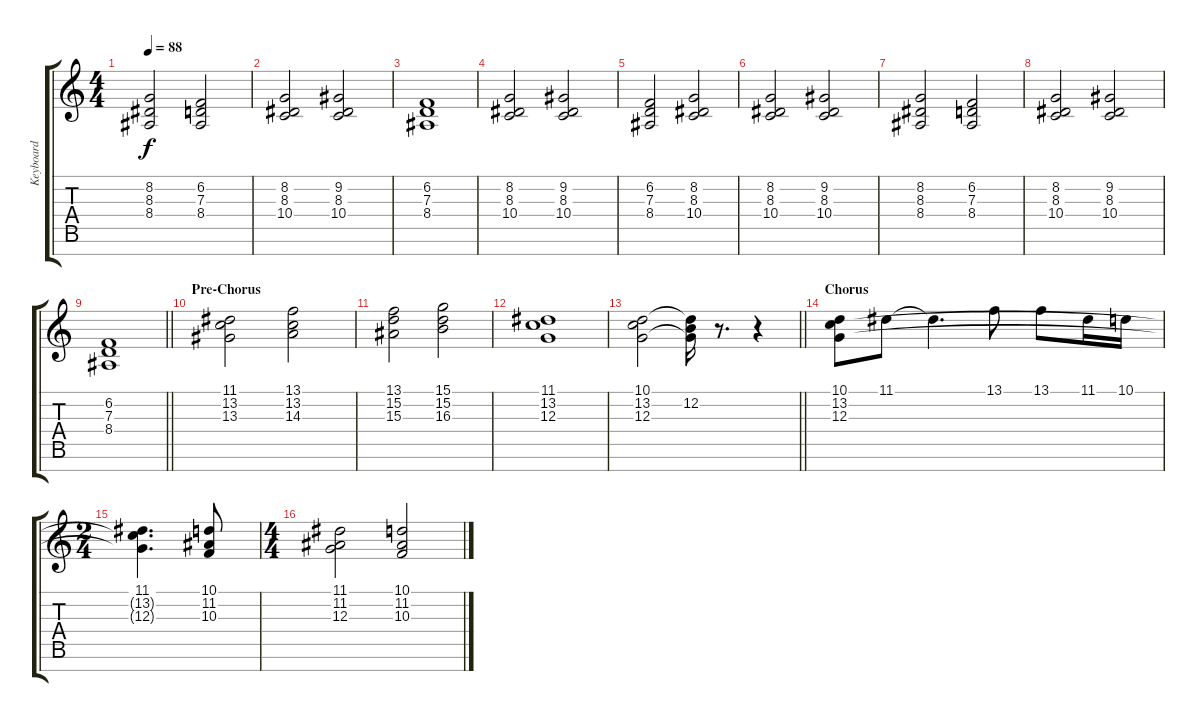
\track ("Keyboard" "Keyboard") {instrument pad2warm}
\staff {score tabs}
\tuning (E4 B3 G3 D3 A2 E2 B1) {hide}
\ts (4 4)
\tempo 88
\clef g2
\ks c
(8.2 8.3 8.4).2{dy f} (6.2 7.3 8.4).2 |
(8.2 8.3 10.4).2 (9.2 8.3 10.4).2 |
(6.2 7.3 8.4).1 |
(8.2 8.3 10.4).2 (9.2 8.3 10.4).2 |
(6.2 7.3 8.4).2 (8.2 8.3 10.4).2 |
(8.2 8.3 10.4).2 (9.2 8.3 10.4).2 |
(8.2 8.3 8.4).2 (6.2 7.3 8.4).2 |
(8.2 8.3 10.4).2 (9.2 8.3 10.4).2 |
\barLineRight lightlight
(6.2 7.3 8.4).1 |
\section ("" "Pre-Chorus")
(11.1 13.2 13.3).2 (13.1 13.2 14.3).2 |
(13.1 15.2 15.3).2 (15.1 15.2 16.3).2 |
(11.1 13.2 12.3).1 |
\barLineRight lightlight
(10.1 13.2 12.3).2 (10.1{t} 12.2 12.3{t}).16 r.8{d} r.4 |
\section ("" "Chorus")
(10.1 13.2 12.3).8 11.1.8 11.1{t}.4{d} 13.1.8 13.1.8 11.1.16 10.1.16 |
\ts (2 4)
(11.1 13.2{t} 12.3{t}).4{d} (10.1 11.2 10.3).8 |
\ts (4 4)
(11.1 11.2 12.3).2 (10.1 11.2 10.3).2
